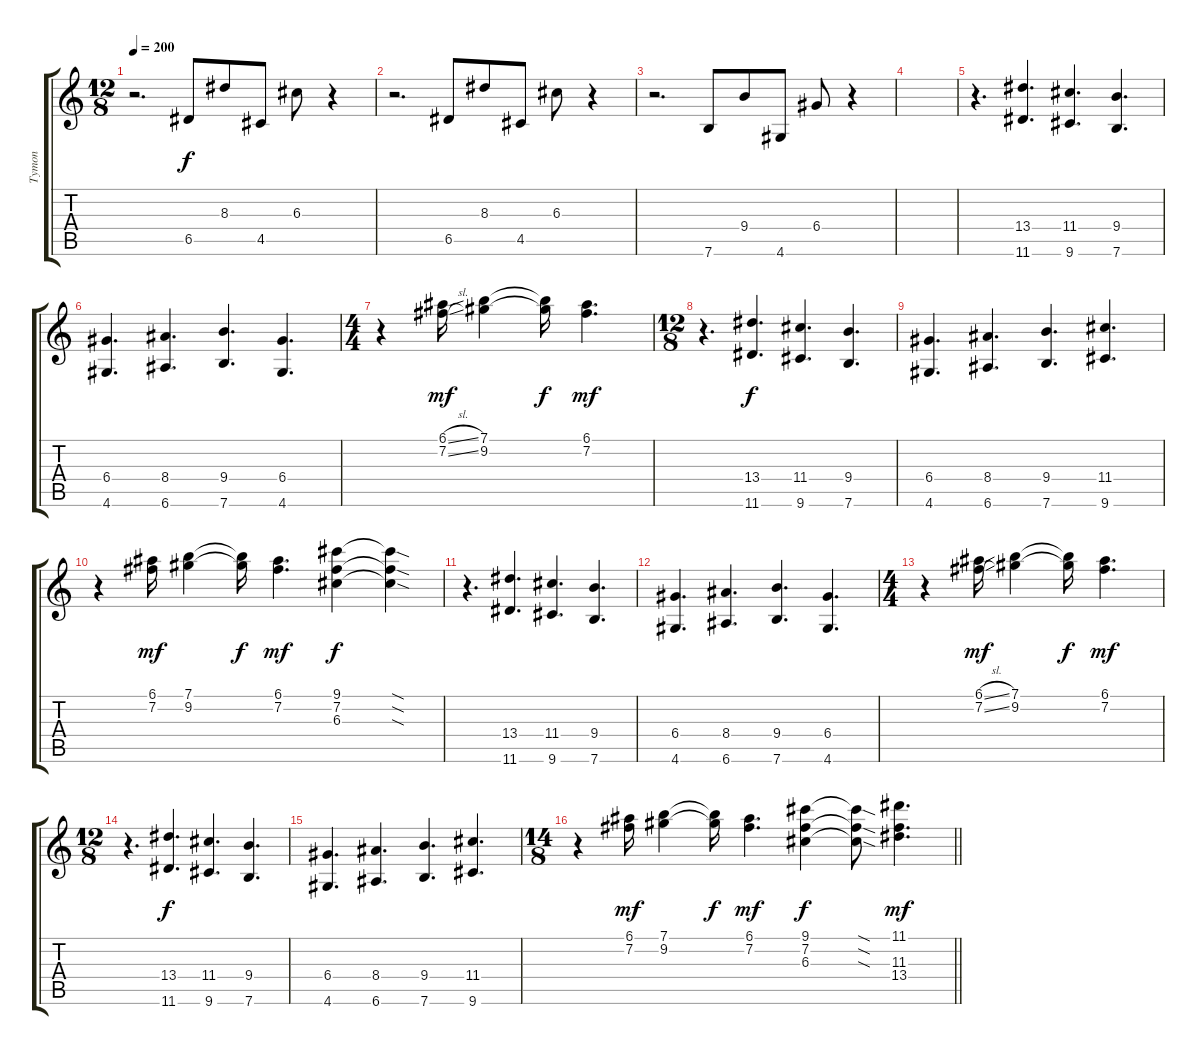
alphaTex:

\track ("Tymon" "Tymon") {instrument distortionguitar}
\staff {score tabs}
\tuning (E4 B3 G3 D3 A2 E2) {hide}
\ts (12 8)
\tempo 200
\clef g2
\ks c
r.2{d dy f} 6.5.8 8.3.8 4.5.8 6.3.8 r.4 |
r.2{d} 6.5.8 8.3.8 4.5.8 6.3.8 r.4 |
r.2{d} 7.6.8 9.4.8 4.6.8 6.4.8 r.4 |
|
r.4{d} (13.4 11.6).4{d} (11.4 9.6).4{d} (9.4 7.6).4{d} |
(6.4 4.6).4{d} (8.4 6.6).4{d} (9.4 7.6).4{d} (6.4 4.6).4{d} |
\ts (4 4)
r.4 (6.1{sl} 7.2{sl}).16{dy mf} (7.1 9.2).4 (7.1{t} 9.2{t}).16{dy f} (6.1 7.2).4{d dy mf} |
\ts (12 8)
r.4{d} (13.4 11.6).4{d dy f} (11.4 9.6).4{d} (9.4 7.6).4{d} |
(6.4 4.6).4{d} (8.4 6.6).4{d} (9.4 7.6).4{d} (11.4 9.6).4{d} |
r.4 (6.1 7.2).16{dy mf} (7.1 9.2).4 (7.1{t} 9.2{t}).16{dy f} (6.1 7.2).4{d dy mf} (9.1 7.2 6.3).4{dy f} (9.1{sod t} 7.2{sod t} 6.3{sod t}).4 |
r.4{d} (13.4 11.6).4{d} (11.4 9.6).4{d} (9.4 7.6).4{d} |
(6.4 4.6).4{d} (8.4 6.6).4{d} (9.4 7.6).4{d} (6.4 4.6).4{d} |
\ts (4 4)
r.4 (6.1{sl} 7.2{sl}).16{dy mf} (7.1 9.2).4 (7.1{t} 9.2{t}).16{dy f} (6.1 7.2).4{d dy mf} |
\ts (12 8)
r.4{d} (13.4 11.6).4{d dy f} (11.4 9.6).4{d} (9.4 7.6).4{d} |
(6.4 4.6).4{d} (8.4 6.6).4{d} (9.4 7.6).4{d} (11.4 9.6).4{d} |
\ts (14 8)
\barLineRight lightlight
r.4 (6.1 7.2).16{dy mf} (7.1 9.2).4 (7.1{t} 9.2{t}).16{dy f} (6.1 7.2).4{d dy mf} (9.1 7.2 6.3).4{dy f} (9.1{sod t} 7.2{sod t} 6.3{sod t}).8 (11.1 11.3 13.4).4{d dy mf}
